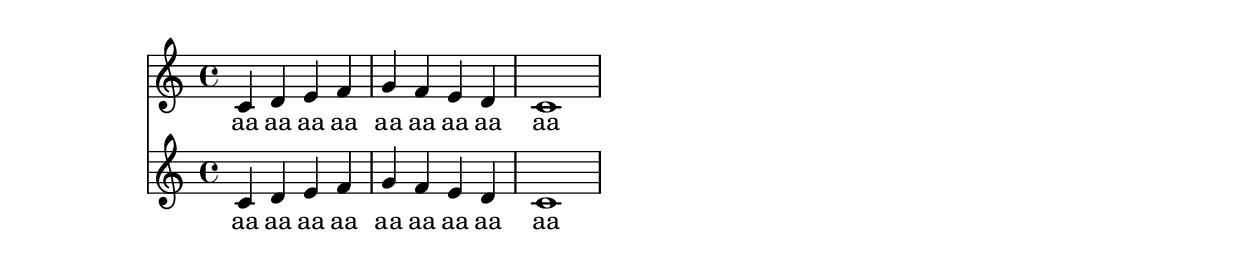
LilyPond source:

%% Do not edit this file; it is auto-generated from LSR http://lsr.dsi.unimi.it
%% This file is in the public domain.
\version "2.11.62"

\header {
  lsrtags = "text, vocal-music, spacing"

  texidoces = "
Este fragmento de código muestra cómo situar la línea de base de la
letra más cerca del pentagrama.

"
  doctitlees = "Ajuste del especiado vertical de la letra"

  texidoc = "
This snippet shows how to bring the lyrics line closer to the staff.

"
  doctitle = "Adjusting lyrics vertical spacing"
} % begin verbatim

% Default layout:
<<
  \new Staff \new Voice = melody \relative c' {
    c4 d e f
    g4 f e d
    c1
  }
  \new Lyrics \lyricsto melody { aa aa aa aa aa aa aa aa aa }

% Reducing the minimum space below the staff and above the lyrics:
  \new Staff \with {
    \override VerticalAxisGroup #'minimum-Y-extent = #'(-1 . 4)
  }
  \new Voice = melody \relative c' {
    c4 d e f
    g4 f e d
    c1
  }
  \new Lyrics \with {
    \override VerticalAxisGroup #'minimum-Y-extent = #'(-1.2 . 1)
  }
  \lyricsto melody { aa aa aa aa aa aa aa aa aa }
>>
